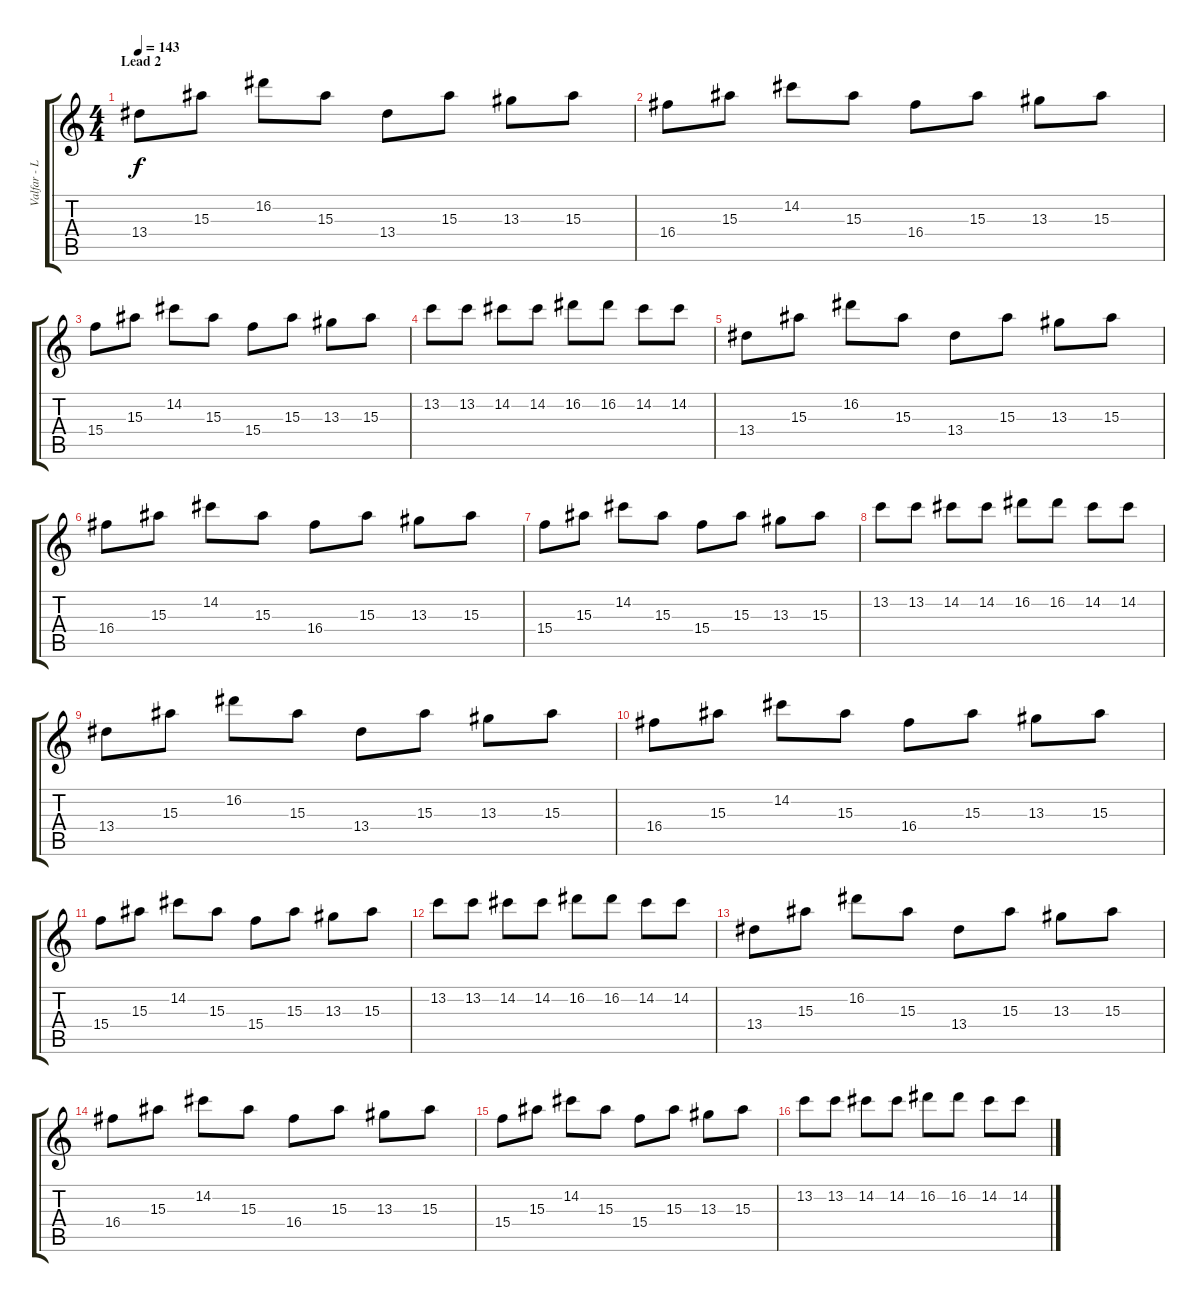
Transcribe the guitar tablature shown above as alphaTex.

\track ("Valfar - Lead" "Valfar - L") {instrument distortionguitar}
\staff {score tabs}
\tuning (E4 B3 G3 D3 A2 E2) {hide}
\ts (4 4)
\section ("" "Lead 2")
\tempo 143
\clef g2
\ks c
13.4.8{dy f} 15.3.8 16.2.8 15.3.8 13.4.8 15.3.8 13.3.8 15.3.8 |
16.4.8 15.3.8 14.2.8 15.3.8 16.4.8 15.3.8 13.3.8 15.3.8 |
15.4.8 15.3.8 14.2.8 15.3.8 15.4.8 15.3.8 13.3.8 15.3.8 |
13.2.8 13.2.8 14.2.8 14.2.8 16.2.8 16.2.8 14.2.8 14.2.8 |
13.4.8 15.3.8 16.2.8 15.3.8 13.4.8 15.3.8 13.3.8 15.3.8 |
16.4.8 15.3.8 14.2.8 15.3.8 16.4.8 15.3.8 13.3.8 15.3.8 |
15.4.8 15.3.8 14.2.8 15.3.8 15.4.8 15.3.8 13.3.8 15.3.8 |
13.2.8 13.2.8 14.2.8 14.2.8 16.2.8 16.2.8 14.2.8 14.2.8 |
13.4.8 15.3.8 16.2.8 15.3.8 13.4.8 15.3.8 13.3.8 15.3.8 |
16.4.8 15.3.8 14.2.8 15.3.8 16.4.8 15.3.8 13.3.8 15.3.8 |
15.4.8 15.3.8 14.2.8 15.3.8 15.4.8 15.3.8 13.3.8 15.3.8 |
13.2.8 13.2.8 14.2.8 14.2.8 16.2.8 16.2.8 14.2.8 14.2.8 |
13.4.8 15.3.8 16.2.8 15.3.8 13.4.8 15.3.8 13.3.8 15.3.8 |
16.4.8 15.3.8 14.2.8 15.3.8 16.4.8 15.3.8 13.3.8 15.3.8 |
15.4.8 15.3.8 14.2.8 15.3.8 15.4.8 15.3.8 13.3.8 15.3.8 |
13.2.8 13.2.8 14.2.8 14.2.8 16.2.8 16.2.8 14.2.8 14.2.8
